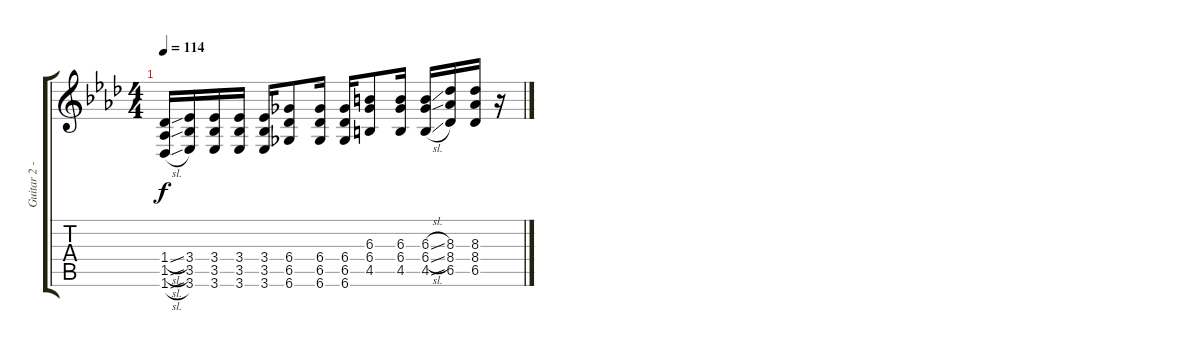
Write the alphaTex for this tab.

\track ("Guitar 2 - Uruha" "Guitar 2 -") {instrument distortionguitar}
\staff {score tabs}
\tuning (D4 A3 F3 C3 G2 C2) {hide}
\ts (4 4)
\tempo 114
\clef g2
\ks ab
(1.4{sl} 1.5{sl} 1.6{sl}).16{dy f} (3.4 3.5 3.6).16 (3.4 3.5 3.6).16 (3.4 3.5 3.6).16 (3.4 3.5 3.6).16 (6.4 6.5 6.6).8 (6.4 6.5 6.6).16 (6.4 6.5 6.6).16 (6.3 6.4 4.5).8 (6.3 6.4 4.5).16 (6.3{sl} 6.4{sl} 4.5{sl}).16 (8.3 8.4 6.5).16 (8.3 8.4 6.5).16 r.16
